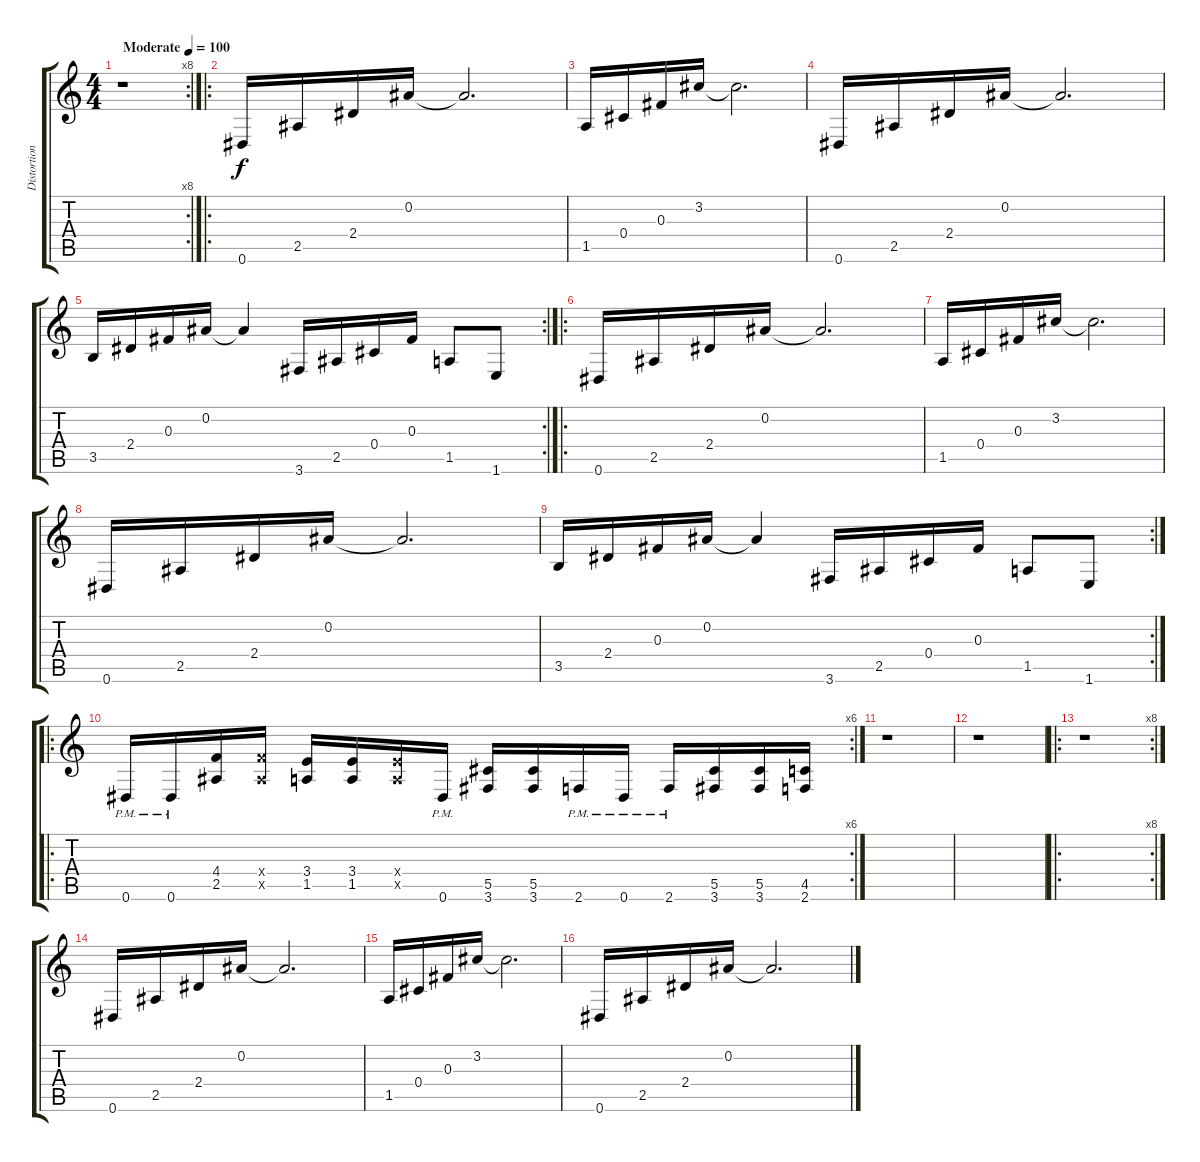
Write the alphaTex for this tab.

\track ("Distortion Guitar 1" "Distortion") {instrument distortionguitar}
\staff {score tabs}
\tuning (Eb4 Bb3 Gb3 Db3 Ab2 Eb2) {hide}
\rc 8
\ts (4 4)
\tempo (100 "Moderate")
\clef g2
\ks c
r.1{dy f instrument distortionguitar} |
\ro
0.6.16 2.5.16 2.4.16 0.2.16 0.2{t}.2{d} |
1.5.16 0.4.16 0.3.16 3.2.16 3.2{t}.2{d} |
0.6.16 2.5.16 2.4.16 0.2.16 0.2{t}.2{d} |
\rc 2
3.5.16 2.4.16 0.3.16 0.2.16 0.2{t}.4 3.6.16 2.5.16 0.4.16 0.3.16 1.5.8 1.6.8 |
\ro
0.6.16 2.5.16 2.4.16 0.2.16 0.2{t}.2{d} |
1.5.16 0.4.16 0.3.16 3.2.16 3.2{t}.2{d} |
0.6.16 2.5.16 2.4.16 0.2.16 0.2{t}.2{d} |
\rc 2
3.5.16 2.4.16 0.3.16 0.2.16 0.2{t}.4 3.6.16 2.5.16 0.4.16 0.3.16 1.5.8 1.6.8 |
\ro
\rc 6
0.6{pm}.16 0.6{pm}.16 (4.4 2.5).16 (4.4{x} 2.5{x}).16 (3.4 1.5).16 (3.4 1.5).16 (3.4{x} 1.5{x}).16 0.6{pm}.16 (5.5 3.6).16 (5.5 3.6).16 2.6{pm}.16 0.6{pm}.16 2.6{pm}.16 (5.5 3.6).16 (5.5 3.6).16 (4.5 2.6).16 |
r.1 |
r.1 |
\ro
\rc 8
r.1 |
0.6.16 2.5.16 2.4.16 0.2.16 0.2{t}.2{d} |
1.5.16 0.4.16 0.3.16 3.2.16 3.2{t}.2{d} |
0.6.16 2.5.16 2.4.16 0.2.16 0.2{t}.2{d}
